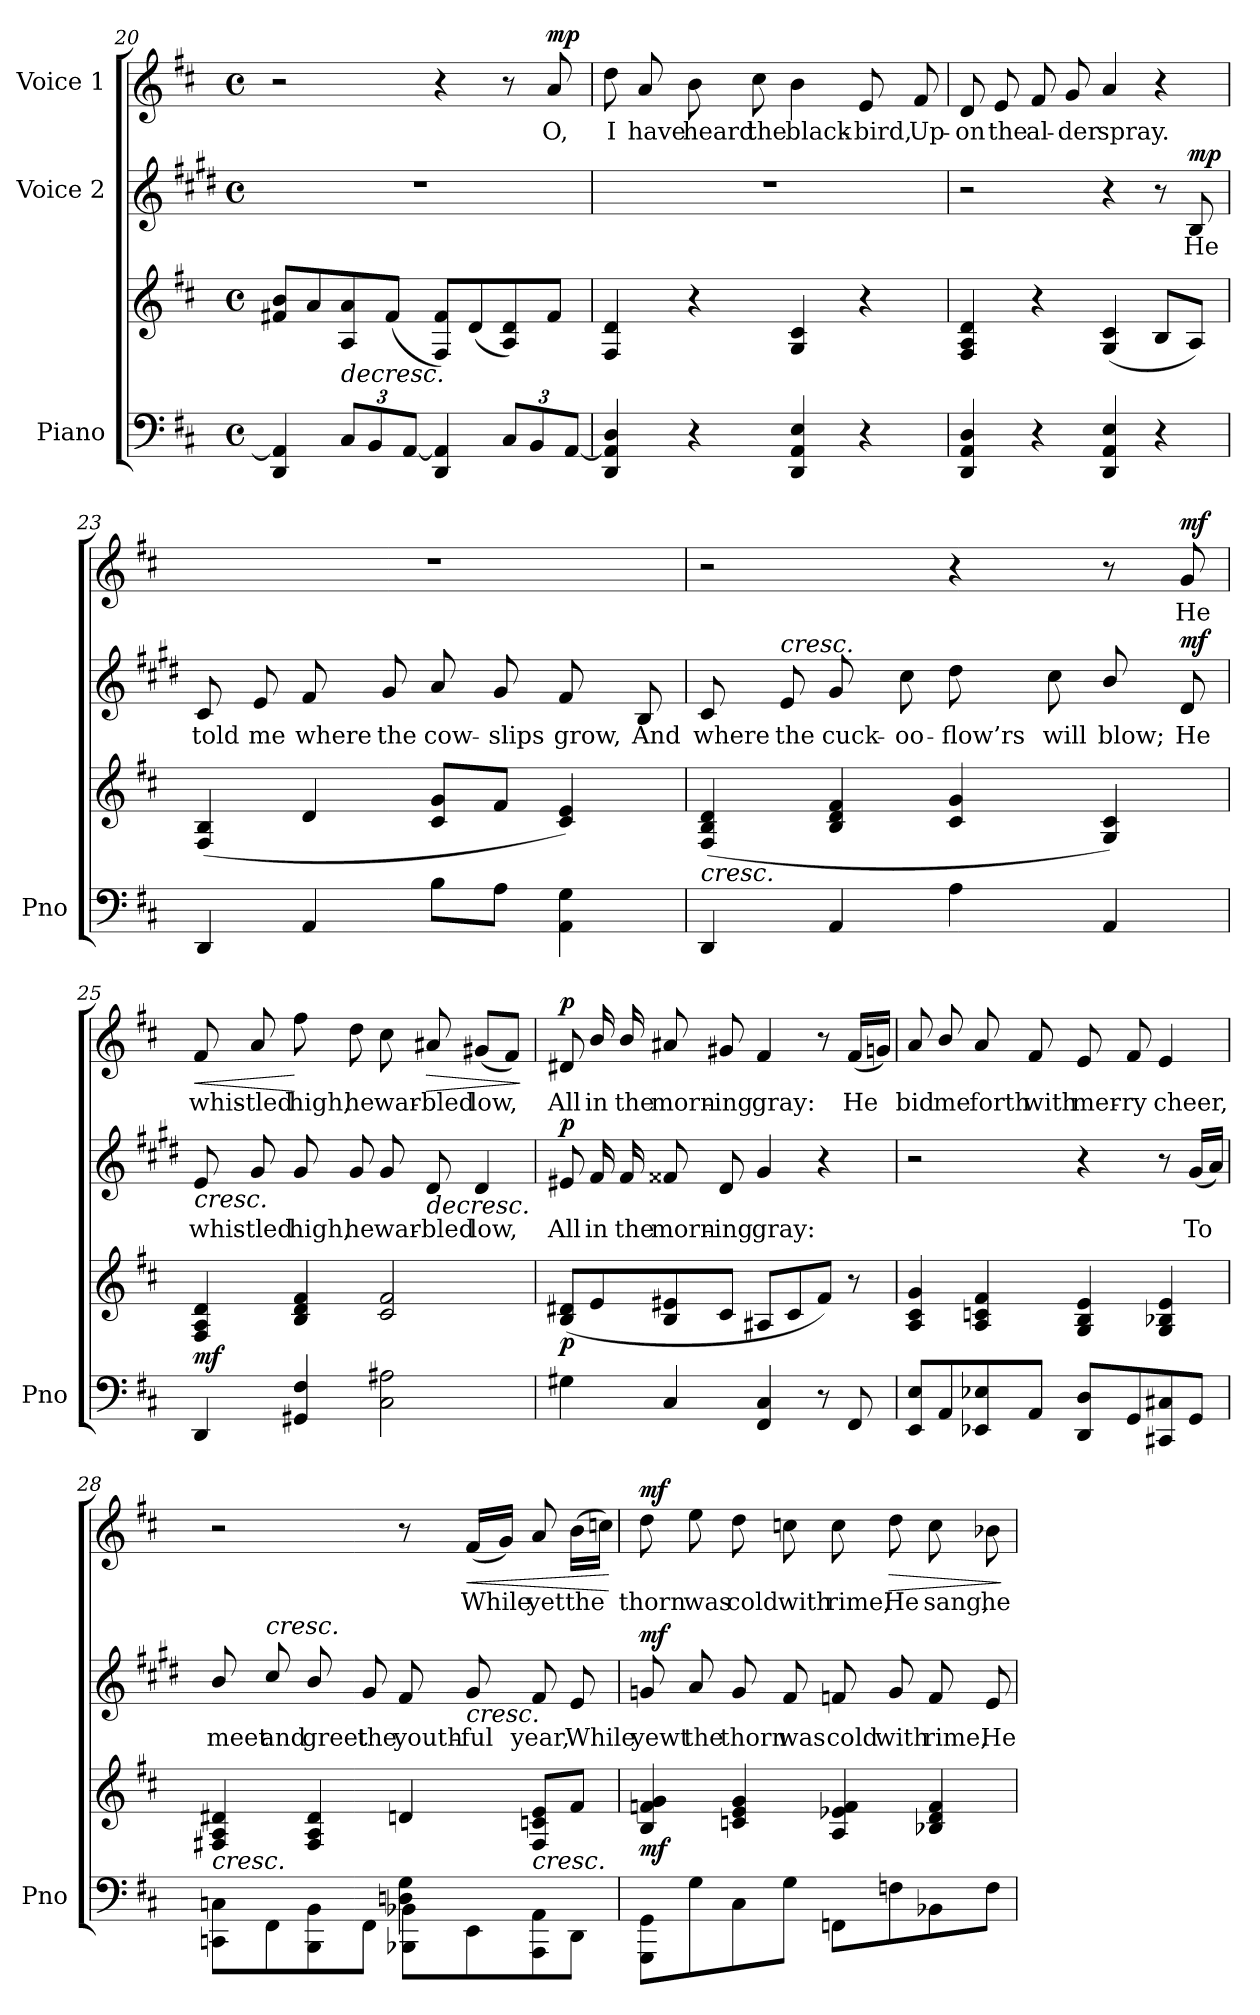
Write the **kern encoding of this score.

**kern	**kern	**dynam	**kern	**text	**dynam	**kern	**text	**dynam
*part3	*part3	*part3	*part2	*part2	*part2	*part1	*part1	*part1
*staff4	*staff3	*staff3/4	*staff2	*staff2	*staff2	*staff1	*staff1	*staff1
*I"Piano	*	*	*I"Voice 2	*	*	*I"Voice 1	*	*
*I'Pno	*	*	*	*	*	*	*	*
*clefF4	*clefG2	*	*clefG2	*	*	*clefG2	*	*
*	*	*	*ITrd1c2	*	*	*	*	*
*k[f#c#]	*k[f#c#]	*	*k[f#c#]	*	*	*k[f#c#]	*	*
*M4/4	*M4/4	*	*M4/4	*	*	*M4/4	*	*
*met(c)	*met(c)	*	*met(c)	*	*	*met(c)	*	*
=20	=20	=20	=20	=20	=20	=20	=20	=20
4DD/ 4AA/]	8f#X/ 8b/L	.	1r	.	.	2r	.	.
.	8a/	.	.	.	.	.	.	.
!	!	!LO:HP:b	!	!	!	!	!	!
12C#/L	8A/ 8a/	>	.	.	.	.	.	.
12BB/	.	.	.	.	.	.	.	.
.	(>8f#/J	.	.	.	.	.	.	.
[>12AA/J	.	.	.	.	.	.	.	.
4DD/ 4AA/]	8F#/ 8f#/L)	.	.	.	.	4r	.	.
.	(>8d/	.	.	.	.	.	.	.
12C#/L	8A/ 8d/)	.	.	.	.	8r	.	.
12BB/	.	.	.	.	.	.	.	.
!	!	!	!	!	!	!	!	!LO:DY:a
.	8f#/J	.	.	.	.	8a/	O,	mp
[>12AA/J	.	.	.	.	.	.	.	.
=21	=21	=21	=21	=21	=21	=21	=21	=21
4DD/ 4AA/] 4D/	4F#/ 4d/	.	1r	.	.	8dd\	I	.
.	.	.	.	.	.	8a/	have	.
4r	4r	.	.	.	.	8b\	heard	.
.	.	.	.	.	.	8cc#\	the	.
4DD/ 4AA/ 4E/	4G/ 4c#/	.	.	.	.	4b\	black-	.
4r	4r	.	.	.	.	8e/	-bird,	.
.	.	.	.	.	.	8f#/	Up-	.
=22	=22	=22	=22	=22	=22	=22	=22	=22
4DD/ 4AA/ 4D/	4F#/ 4A/ 4d/	.	2r	.	.	8d/	-on	.
.	.	.	.	.	.	8e/	the	.
4r	4r	.	.	.	.	8f#/	al-	.
.	.	.	.	.	.	8g/	-der	.
4DD/ 4AA/ 4E/	(4G/ 4c#/	.	4r	.	.	4a/	spray.	.
4r	8B/L	.	8r	.	.	4r	.	.
!	!	!	!	!	!LO:DY:a	!	!	!
.	8A/J)	.	8A/	He	mp	.	.	.
=23	=23	=23	=23	=23	=23	=23	=23	=23
4DD/	(4F#/ 4B/	.	8B/	told	.	1r	.	.
.	.	.	8d/	me	.	.	.	.
4AA/	4d/	.	8e/	where	.	.	.	.
.	.	.	8f#/	the	.	.	.	.
8B\L	8c#/ 8g/L	.	8g/	cow-	.	.	.	.
8A\J	8f#/J	.	8f#/	-slips	.	.	.	.
4AA\ 4G\	4c#/ 4e/)	.	8e/	grow,	.	.	.	.
.	.	.	8A/	And	.	.	.	.
=24	=24	=24	=24	=24	=24	=24	=24	=24
!	!LO:TX:b:i:t=cresc.	!	!	!	!	!	!	!
4DD/	(4F#/ 4B/ 4d/	.	8B/	where	.	2r	.	.
!	!	!	!LO:TX:a:i:t=cresc.	!	!	!	!	!
.	.	.	8d/	the	.	.	.	.
4AA/	4B/ 4d/ 4f#/	.	8f#/	cuck-	.	.	.	.
.	.	.	8b\	oo-	.	.	.	.
4A\	4c#/ 4g/	.	8cc#\	-flow’rs	.	4r	.	.
.	.	.	8b\	will	.	.	.	.
4AA/	4G/ 4c#/)	.	8a/	blow;	.	8r	.	.
!	!	!	!	!	!LO:DY:a	!	!	!LO:DY:a
.	.	.	8c#/	He	mf	8g/	He	mf
=25	=25	=25	=25	=25	=25	=25	=25	=25
!	!	!LO:DY:b	!	!	!LO:HP:b	!	!	!LO:HP:b
4DD/	4F#/ 4A/ 4d/	mf	8d/	whis-	<	8f#/	whis-	<
.	.	.	8f#/	-tled	.	8a/	-tled	.
4GG#X/ 4F#/	4B/ 4d/ 4f#/	.	8f#/	high,	.	8ff#\	high,	[
.	.	.	8f#/	he	.	8dd\	he	.
2C#\ 2A#X\	2c#/ 2f#/	.	8f#/	war-	.	8cc#\	war-	.
!	!	!	!	!	!LO:HP:b	!	!	!LO:HP:b
.	.	.	8c#/	-bled	>	8a#X/	-bled	>
.	.	.	4c#/	low,	.	(8g#X/L	low,	.
.	.	.	.	.	.	8f#/J)	.	.
.	.	.	.	.	[	.	.	]
=26	=26	=26	=26	=26	=26	=26	=26	=26
!	!	!LO:DY:b	!	!	!LO:DY:a	!	!	!LO:DY:a
4G#X\	(8B/ 8d#X/L	p	8d#X/	All	p	8d#X/	All	p
.	8e/	.	16e/	in	.	16b/	in	.
.	.	.	16e/	the	.	16b/	the	.
4C#/	8B/ 8e#X/	.	8e#X/	morn-	.	8a#X/	morn-	.
.	8c#/J	.	8c#/	-ing	.	8g#X/	-ing	.
4FF#/ 4C#/	8A#X/L	.	4f#/	gray:	.	4f#/	gray:	.
.	8c#/	.	.	.	.	.	.	.
8r	8f#/J)	.	4r	.	.	8r	.	.
8FF#/	8r	.	.	.	.	(16f#/LL	He	.
.	.	.	.	.	.	16gn/JJ)	.	.
=27	=27	=27	=27	=27	=27	=27	=27	=27
!	!	!LO:DY:b	!	!	!	!	!	!
!	!	!LO:DY:n=1:b	!	!	!	!	!	!
8EE/ 8E/L	4A/ 4c#/ 4g/	p other-dynamics	2r	.	.	8a/	bid	.
8AA/	.	.	.	.	.	8b/	me	.
8EE-X/ 8E-X/	4A/ 4cn/ 4f#/	.	.	.	.	8a/	forth	.
8AA/J	.	.	.	.	.	8f#/	with	.
8DD/ 8D/L	4G/ 4B/ 4e/	.	4r	.	.	8e/	mer-	.
8GG/	.	.	.	.	.	8f#/	-ry	.
8CC#X/ 8C#X/	4G/ 4B-X/ 4e/	.	8r	.	.	4e/	cheer,	.
8GG/J	.	.	(16f#/LL	To	.	.	.	.
.	.	.	16g/JJ)	.	.	.	.	.
=28	=28	=28	=28	=28	=28	=28	=28	=28
*^	*	*	*	*	*	*	*	*
!	!	!LO:TX:b:i:t=cresc.	!	!	!	!	!	!	!
2ryy	8CCn\ 8Cn\L	4F#X/ 4A/ 4d#X/	.	8a/	meet	.	2r	.	.
!	!	!	!	!LO:TX:a:i:t=cresc.	!	!	!	!	!
.	8FF#\	.	.	8b/	and	.	.	.	.
.	8BBB\ 8BB\	4F#/ 4A/ 4d#/	.	8a/	greet	.	.	.	.
.	8FF#\J	.	.	8f#/	the	.	.	.	.
4Dn\ 4G\	8BBB-X\ 8BB-X\L	4dn/	.	8e/	youth-	.	8r	.	.
!	!	!	!	!	!	!LO:HP:b	!	!	!LO:HP:b
.	8EE\	.	.	8f#/	-ful	<	(16f#/LL	While	<
.	.	.	.	.	.	.	16g/JJ)	.	.
!	!	!	!LO:HP:b	!	!	!	!	!	!
4ryy	8AAA\ 8AA\	8F#/ 8cn/ 8e/L	<	8e/	year,	.	8a/	yet	.
.	8DD\J	8f#/J	.	8d/	While	.	(16b\LL	the	.
.	.	.	.	.	.	.	16ccn\JJ)	.	.
*v	*v	*	*	*	*	*	*	*	*
.	.	]	.	.	]	.	.	[
=29	=29	=29	=29	=29	=29	=29	=29	=29
!	!	!LO:DY:b	!	!	!LO:DY:a	!	!	!LO:DY:a
8GGG\ 8GG\L	4B/ 4fn/ 4g/	mf	8fn/	yewt	mf	8dd\	thorn	mf
8G\	.	.	8g/	the	.	8ee\	was	.
8C#\	4cn/ 4e/ 4g/	.	8f/	thorn	.	8dd\	cold	.
8G\J	.	.	8e/	was	.	8ccn\	with	.
8FFn\L	4A/ 4e-X/ 4f/	.	8e-X/	cold	.	8cc\	rime,	.
!	!	!	!	!	!	!	!	!LO:HP:b
8Fn\	.	.	8f/	with	.	8dd\	He	>
8BB-X\	4B-X/ 4d/ 4f/	.	8e-/	rime,	.	8cc\	sang,	.
8F\J	.	.	8d/	He	.	8b-X\	he	.
.	.	[	.	.	[	.	.	]
=	=	=	=	=	=	=	=	=
*-	*-	*-	*-	*-	*-	*-	*-	*-
